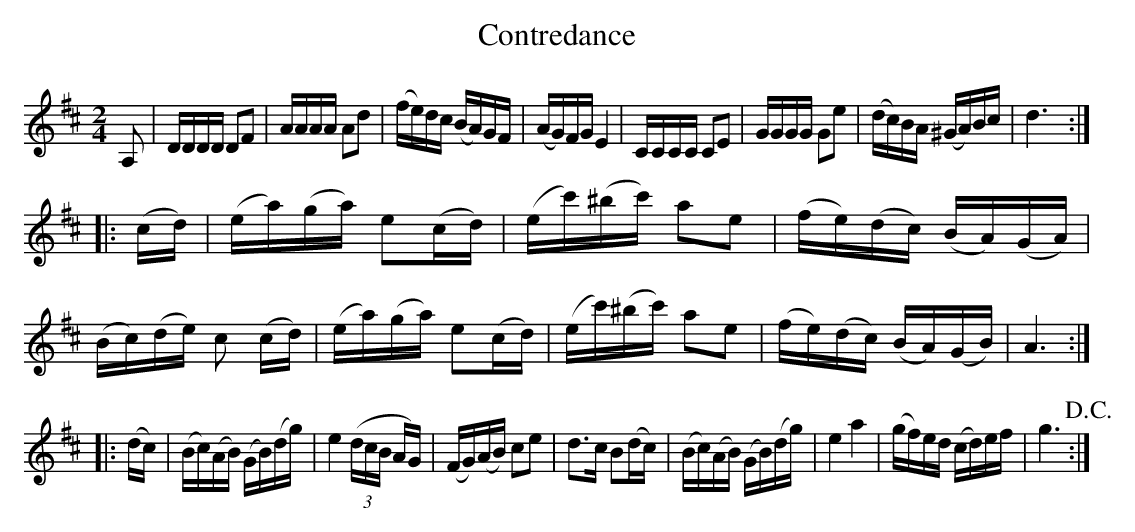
X:1
T:Contredance
M:2/4
K:Dmaj
L:1/16
A,2|DDDD D2F2|AAAA A2d2|(fe)dc (BA)GF|(AG)FG E4|CCCC C2E2|GGGG G2e2|(dc)BA (^GA)Bc|d6:|
|:(cd)|(ea)(ga) e2(cd)|(ec')(^bc') a2e2|(fe)(dc) (BA)(GA)|(Bc)(de) c2 (cd)|(ea)(ga) e2(cd)|(ec')(^bc') a2e2|(fe)(dc) (BA)(GB)|A6:|
|:(dc)|(Bc)(AB) (GB)(dg)|e4 ((3dcB AG)|(FG)(AB) c2e2|d2>c2 B2(dc)|(Bc)(AB) (GB)(dg)|e4 a4|(gf)ed (cd)ef|g6 !D.C.!:|]
